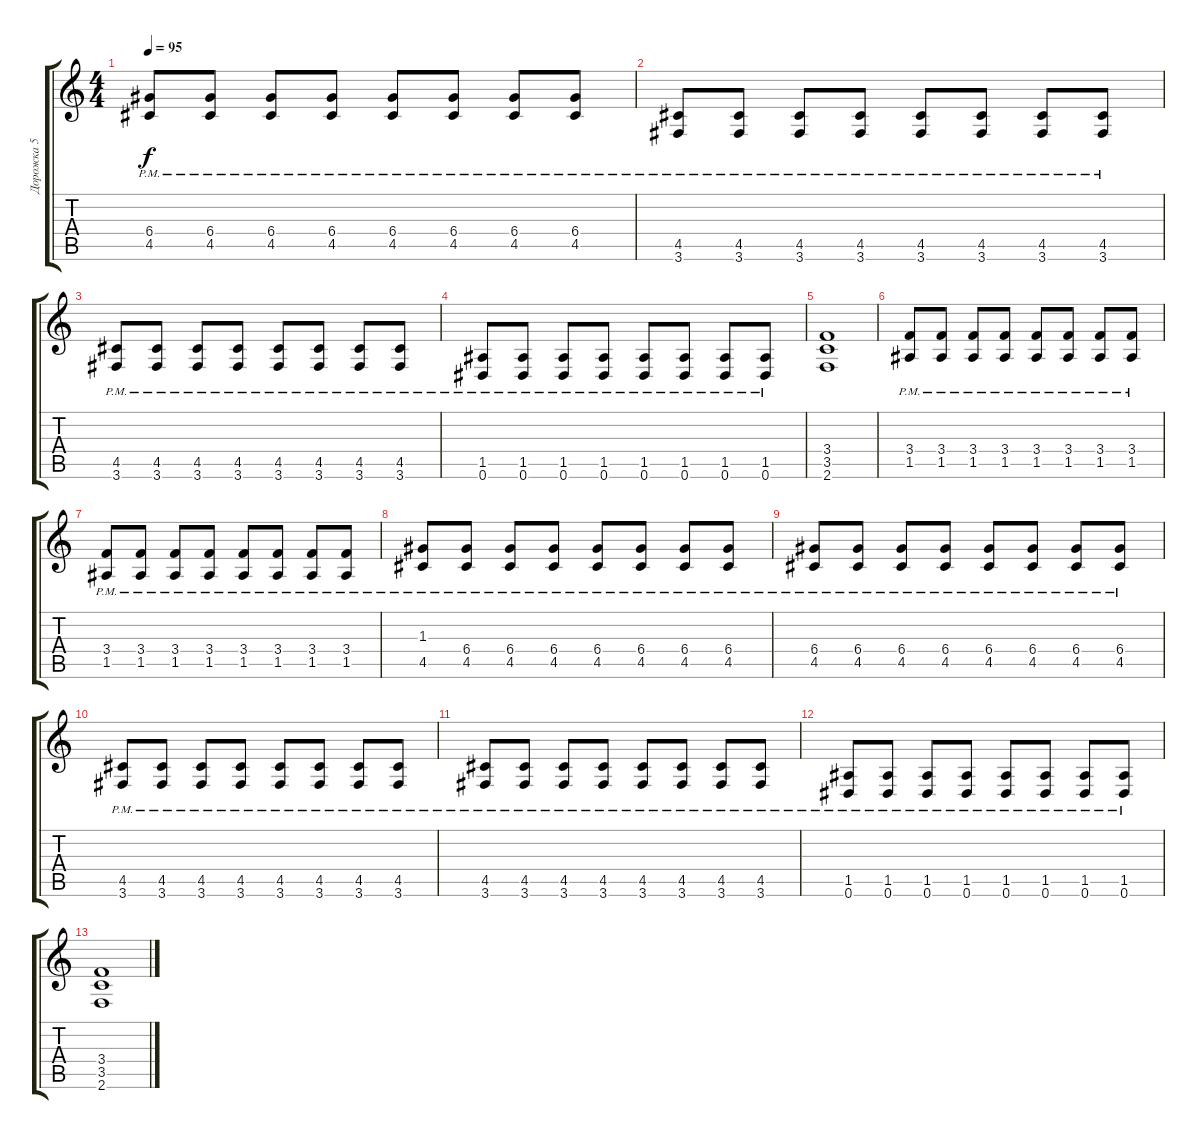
\track ("Дорожка 5" "Дорожка 5") {instrument distortionguitar}
\staff {score tabs}
\tuning (E4 B3 G3 D3 A2 Eb2) {hide}
\ts (4 4)
\tempo 95
\clef g2
\ks c
(6.4{pm} 4.5{pm}).8{dy f} (6.4{pm} 4.5{pm}).8 (6.4{pm} 4.5{pm}).8 (6.4{pm} 4.5{pm}).8 (6.4{pm} 4.5{pm}).8 (6.4{pm} 4.5{pm}).8 (6.4{pm} 4.5{pm}).8 (6.4{pm} 4.5{pm}).8 |
(4.5 3.6{pm}).8 (4.5 3.6{pm}).8 (4.5 3.6{pm}).8 (4.5 3.6{pm}).8 (4.5 3.6{pm}).8 (4.5 3.6{pm}).8 (4.5 3.6{pm}).8 (4.5 3.6{pm}).8 |
(4.5 3.6{pm}).8 (4.5 3.6{pm}).8 (4.5 3.6{pm}).8 (4.5 3.6{pm}).8 (4.5 3.6{pm}).8 (4.5 3.6{pm}).8 (4.5 3.6{pm}).8 (4.5 3.6{pm}).8 |
(1.5{pm} 0.6{pm}).8 (1.5{pm} 0.6{pm}).8 (1.5{pm} 0.6{pm}).8 (1.5{pm} 0.6{pm}).8 (1.5{pm} 0.6).8 (1.5{pm} 0.6{pm}).8 (1.5{pm} 0.6).8 (1.5{pm} 0.6{pm}).8 |
(3.4 3.5 2.6).1 |
(3.4{pm} 1.5{pm}).8 (3.4{pm} 1.5{pm}).8 (3.4{pm} 1.5{pm}).8 (3.4{pm} 1.5{pm}).8 (3.4{pm} 1.5{pm}).8 (3.4{pm} 1.5{pm}).8 (3.4{pm} 1.5{pm}).8 (3.4{pm} 1.5{pm}).8 |
(3.4{pm} 1.5{pm}).8 (3.4{pm} 1.5{pm}).8 (3.4{pm} 1.5{pm}).8 (3.4{pm} 1.5{pm}).8 (3.4{pm} 1.5{pm}).8 (3.4{pm} 1.5{pm}).8 (3.4{pm} 1.5{pm}).8 (3.4{pm} 1.5{pm}).8 |
(1.3{pm} 4.5{pm}).8 (6.4{pm} 4.5{pm}).8 (6.4{pm} 4.5{pm}).8 (6.4{pm} 4.5{pm}).8 (6.4{pm} 4.5{pm}).8 (6.4{pm} 4.5{pm}).8 (6.4{pm} 4.5{pm}).8 (6.4{pm} 4.5{pm}).8 |
(6.4{pm} 4.5{pm}).8 (6.4{pm} 4.5{pm}).8 (6.4{pm} 4.5{pm}).8 (6.4{pm} 4.5{pm}).8 (6.4{pm} 4.5{pm}).8 (6.4{pm} 4.5{pm}).8 (6.4{pm} 4.5{pm}).8 (6.4{pm} 4.5{pm}).8 |
(4.5 3.6{pm}).8 (4.5 3.6{pm}).8 (4.5 3.6{pm}).8 (4.5 3.6{pm}).8 (4.5 3.6{pm}).8 (4.5 3.6{pm}).8 (4.5 3.6{pm}).8 (4.5 3.6{pm}).8 |
(4.5 3.6{pm}).8 (4.5 3.6{pm}).8 (4.5 3.6{pm}).8 (4.5 3.6{pm}).8 (4.5 3.6{pm}).8 (4.5 3.6{pm}).8 (4.5 3.6{pm}).8 (4.5 3.6{pm}).8 |
(1.5{pm} 0.6{pm}).8 (1.5{pm} 0.6{pm}).8 (1.5{pm} 0.6{pm}).8 (1.5{pm} 0.6{pm}).8 (1.5{pm} 0.6).8 (1.5{pm} 0.6{pm}).8 (1.5{pm} 0.6).8 (1.5{pm} 0.6{pm}).8 |
(3.4 3.5 2.6).1
